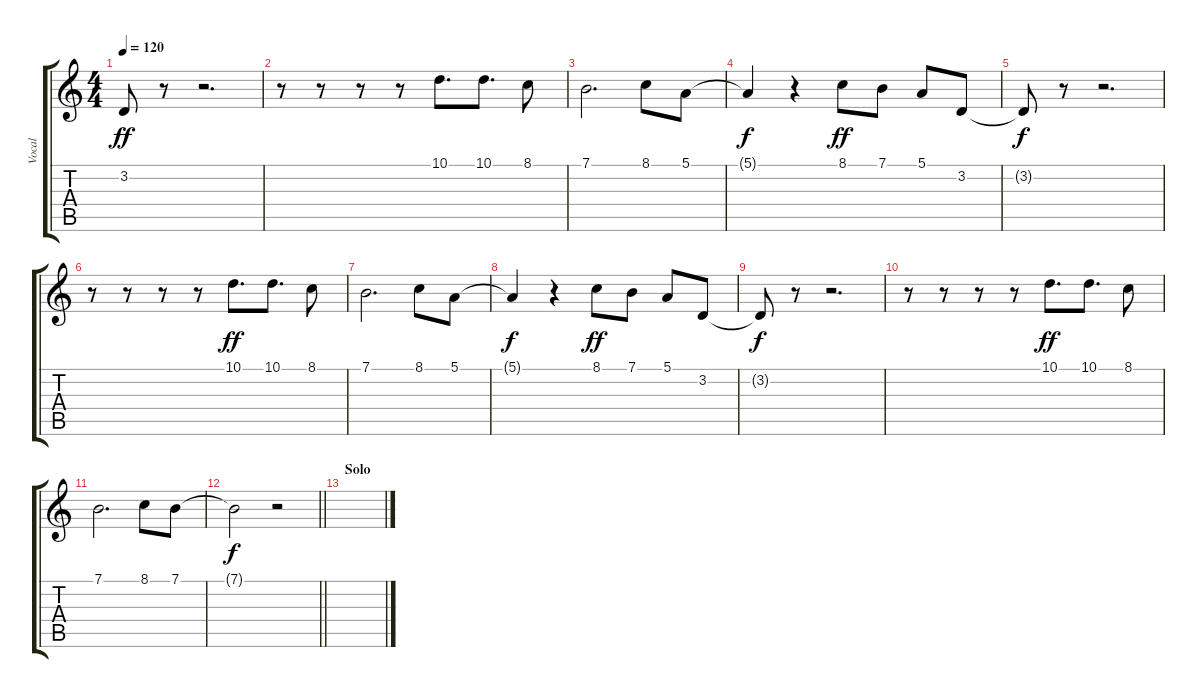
\track ("Vocal" "Vocal") {instrument fx5brightness}
\staff {score tabs}
\tuning (E4 B3 G3 D3 A2 E2) {hide}
\ts (4 4)
\tempo 120
\clef g2
\ks c
3.2.8{dy ff} r.8 r.2{d} |
r.8 r.8 r.8 r.8 10.1.8{d} 10.1.8{d} 8.1.8 |
7.1.2{d} 8.1.8 5.1.8 |
5.1{t}.4{dy f} r.4 8.1.8{dy ff} 7.1.8 5.1.8 3.2.8 |
3.2{t}.8{dy f} r.8 r.2{d} |
r.8 r.8 r.8 r.8 10.1.8{d dy ff} 10.1.8{d} 8.1.8 |
7.1.2{d} 8.1.8 5.1.8 |
5.1{t}.4{dy f} r.4 8.1.8{dy ff} 7.1.8 5.1.8 3.2.8 |
3.2{t}.8{dy f} r.8 r.2{d} |
r.8 r.8 r.8 r.8 10.1.8{d dy ff} 10.1.8{d} 8.1.8 |
7.1.2{d} 8.1.8 7.1.8 |
\barLineRight lightlight
7.1{t}.2{dy f} r.2 |
\section ("" "Solo")
